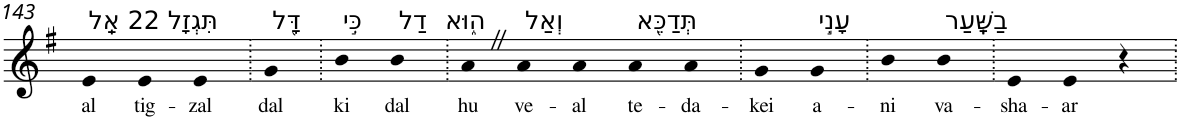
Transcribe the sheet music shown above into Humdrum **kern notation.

**kern	**text
*part1	*part1
*staff1	*staff1
*I"Piano	*
*I'Pno	*
!!LO:PB:g=z
*clefG2	*
*k[f#]	*
*G:	*
=143	=143
!LO:TX:a:t=22 אַֽל	!
!	!LO:LY:b
4e	al
!LO:TX:a:t=תִּגְזָל	!
!	!LO:LY:b
4e	tig-
!	!LO:LY:b
4e	-zal
=144.	=144.
!LO:TX:a:t=דָּ֭ל	!
!	!LO:LY:b
4g	dal
=145.	=145.
!LO:TX:a:t=כִּ֣י	!
!	!LO:LY:b
4b	ki
!LO:TX:a:t=דַל	!
!	!LO:LY:b
4b	dal
=146.	=146.
!LO:TX:a:t=ה֑וּא	!
!	!LO:LY:b
4aZ	hu
!LO:TX:a:t=וְאַל	!
!	!LO:LY:b
4a	ve-
!	!LO:LY:b
4a	-al
!LO:TX:a:t=תְּדַכֵּ֖א	!
!	!LO:LY:b
4a	te-
!	!LO:LY:b
4a	-da-
=147.	=147.
!	!LO:LY:b
4g	-kei
!LO:TX:a:t=עָנִ֣י	!
!	!LO:LY:b
4g	a-
=148.	=148.
!	!LO:LY:b
4b	-ni
!LO:TX:a:t=בַשָּֽׁעַר	!
!	!LO:LY:b
4b	va-
=149.	=149.
!	!LO:LY:b
4e	-sha-
!	!LO:LY:b
4e	-ar
4r	.
=.	=.
*-	*-
